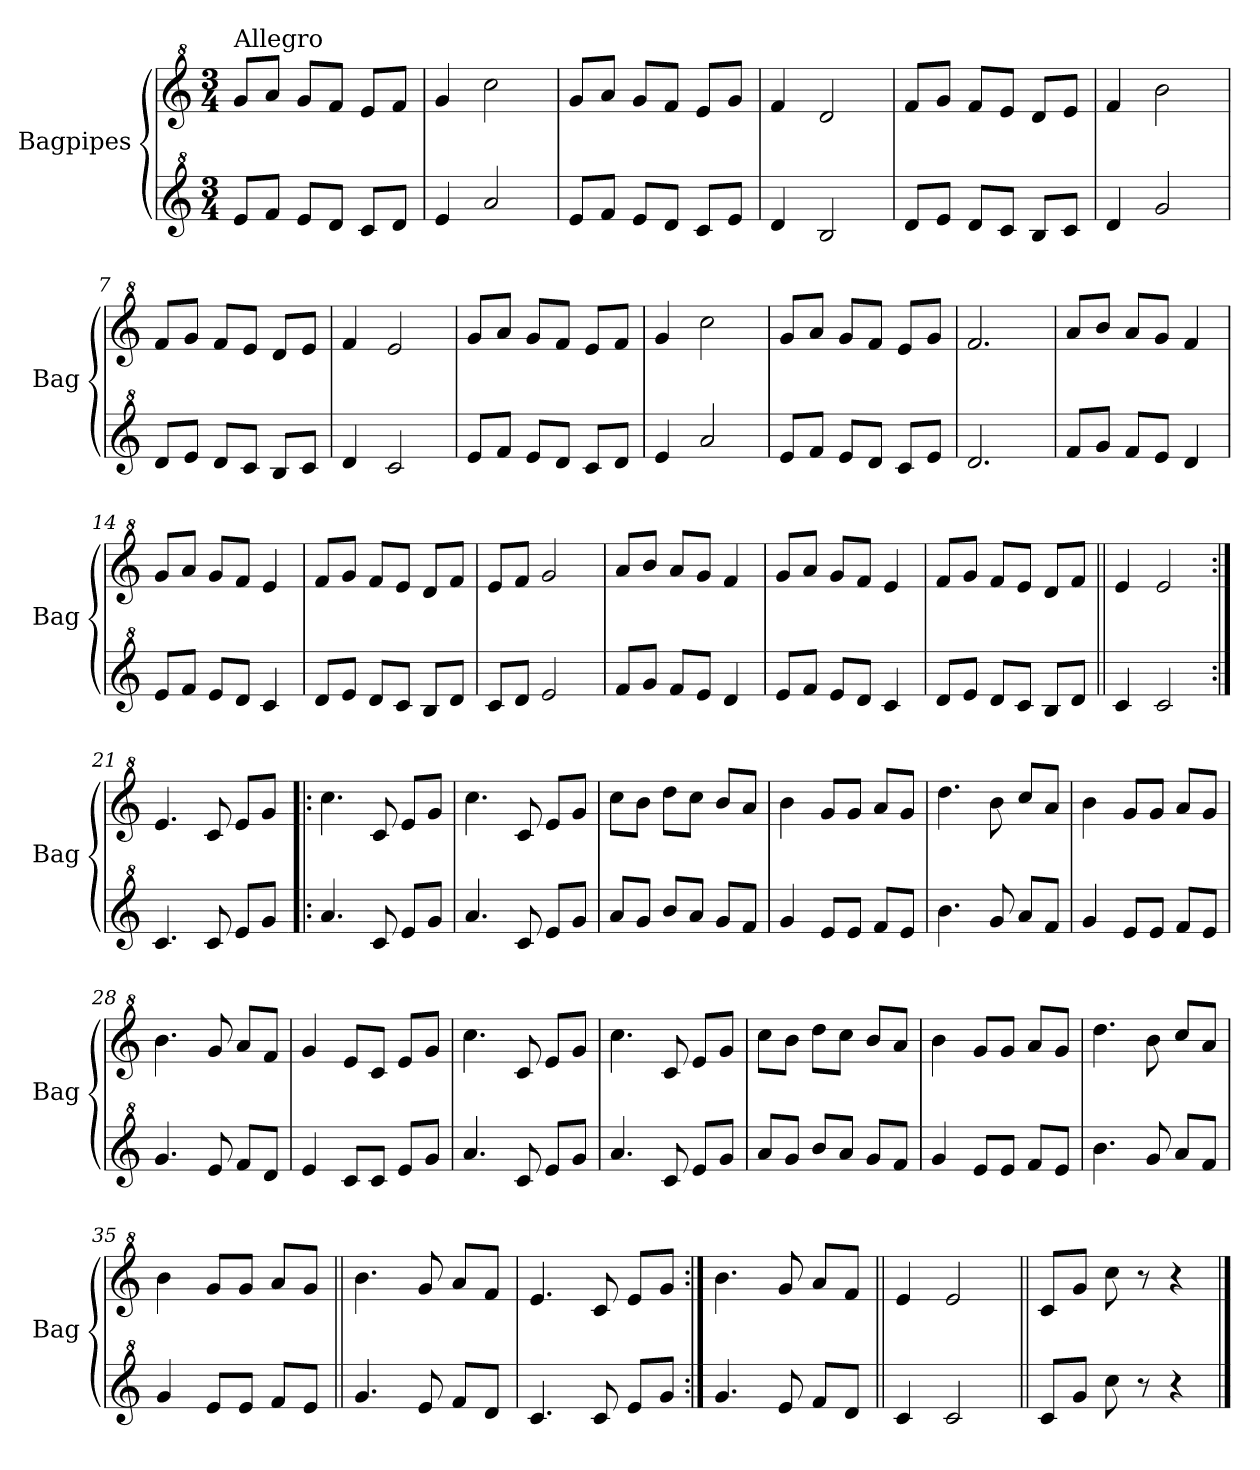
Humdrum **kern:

**kern	**kern
*part2	*part1
*staff2	*staff1
*I"Bagpipes	*I"Bagpipes
*I'Bag	*I'Bag
*clefG^2	*clefG^2
*k[]	*k[]
*C:	*C:
*M3/4	*M3/4
=1	=1
!	!LO:TX:a:t=Allegro
8ee/L	8gg/L
8ff/J	8aa/J
8ee/L	8gg/L
8dd/J	8ff/J
8cc/L	8ee/L
8dd/J	8ff/J
=2	=2
4ee/	4gg/
2aa/	2ccc\
=3	=3
8ee/L	8gg/L
8ff/J	8aa/J
8ee/L	8gg/L
8dd/J	8ff/J
8cc/L	8ee/L
8ee/J	8gg/J
=4	=4
4dd/	4ff/
2b/	2dd/
=5	=5
8dd/L	8ff/L
8ee/J	8gg/J
8dd/L	8ff/L
8cc/J	8ee/J
8b/L	8dd/L
8cc/J	8ee/J
=6	=6
4dd/	4ff/
2gg/	2bb\
=7	=7
8dd/L	8ff/L
8ee/J	8gg/J
8dd/L	8ff/L
8cc/J	8ee/J
8b/L	8dd/L
8cc/J	8ee/J
=8	=8
4dd/	4ff/
2cc/	2ee/
=9	=9
8ee/L	8gg/L
8ff/J	8aa/J
8ee/L	8gg/L
8dd/J	8ff/J
8cc/L	8ee/L
8dd/J	8ff/J
=10	=10
4ee/	4gg/
2aa/	2ccc\
!!LO:LB:g=z
=11	=11
8ee/L	8gg/L
8ff/J	8aa/J
8ee/L	8gg/L
8dd/J	8ff/J
8cc/L	8ee/L
8ee/J	8gg/J
=12	=12
2.dd/	2.ff/
=13	=13
8ff/L	8aa/L
8gg/J	8bb/J
8ff/L	8aa/L
8ee/J	8gg/J
4dd/	4ff/
=14	=14
8ee/L	8gg/L
8ff/J	8aa/J
8ee/L	8gg/L
8dd/J	8ff/J
4cc/	4ee/
=15	=15
8dd/L	8ff/L
8ee/J	8gg/J
8dd/L	8ff/L
8cc/J	8ee/J
8b/L	8dd/L
8dd/J	8ff/J
=16	=16
8cc/L	8ee/L
8dd/J	8ff/J
2ee/	2gg/
=17	=17
8ff/L	8aa/L
8gg/J	8bb/J
8ff/L	8aa/L
8ee/J	8gg/J
4dd/	4ff/
=18	=18
8ee/L	8gg/L
8ff/J	8aa/J
8ee/L	8gg/L
8dd/J	8ff/J
4cc/	4ee/
=19	=19
8dd/L	8ff/L
8ee/J	8gg/J
8dd/L	8ff/L
8cc/J	8ee/J
8b/L	8dd/L
8dd/J	8ff/J
!!LO:LB:g=z
=20||	=20||
4cc/	4ee/
2cc/	2ee/
=21:|!	=21:|!
4.cc/	4.ee/
8cc/	8cc/
8ee/L	8ee/L
8gg/J	8gg/J
=22!|:	=22!|:
4.aa/	4.ccc\
8cc/	8cc/
8ee/L	8ee/L
8gg/J	8gg/J
=23	=23
4.aa/	4.ccc\
8cc/	8cc/
8ee/L	8ee/L
8gg/J	8gg/J
=24	=24
8aa/L	8ccc\L
8gg/J	8bb\J
8bb/L	8ddd\L
8aa/J	8ccc\J
8gg/L	8bb/L
8ff/J	8aa/J
=25	=25
4gg/	4bb\
8ee/L	8gg/L
8ee/J	8gg/J
8ff/L	8aa/L
8ee/J	8gg/J
=26	=26
4.bb\	4.ddd\
8gg/	8bb\
8aa/L	8ccc/L
8ff/J	8aa/J
=27	=27
4gg/	4bb\
8ee/L	8gg/L
8ee/J	8gg/J
8ff/L	8aa/L
8ee/J	8gg/J
=28	=28
4.gg/	4.bb\
8ee/	8gg/
8ff/L	8aa/L
8dd/J	8ff/J
!!LO:LB:g=z
=29	=29
4ee/	4gg/
8cc/L	8ee/L
8cc/J	8cc/J
8ee/L	8ee/L
8gg/J	8gg/J
=30	=30
4.aa/	4.ccc\
8cc/	8cc/
8ee/L	8ee/L
8gg/J	8gg/J
=31	=31
4.aa/	4.ccc\
8cc/	8cc/
8ee/L	8ee/L
8gg/J	8gg/J
=32	=32
8aa/L	8ccc\L
8gg/J	8bb\J
8bb/L	8ddd\L
8aa/J	8ccc\J
8gg/L	8bb/L
8ff/J	8aa/J
=33	=33
4gg/	4bb\
8ee/L	8gg/L
8ee/J	8gg/J
8ff/L	8aa/L
8ee/J	8gg/J
=34	=34
4.bb\	4.ddd\
8gg/	8bb\
8aa/L	8ccc/L
8ff/J	8aa/J
=35	=35
4gg/	4bb\
8ee/L	8gg/L
8ee/J	8gg/J
8ff/L	8aa/L
8ee/J	8gg/J
=36||	=36||
4.gg/	4.bb\
8ee/	8gg/
8ff/L	8aa/L
8dd/J	8ff/J
!!LO:LB:g=z
=37	=37
4.cc/	4.ee/
8cc/	8cc/
8ee/L	8ee/L
8gg/J	8gg/J
=38:|!	=38:|!
4.gg/	4.bb\
8ee/	8gg/
8ff/L	8aa/L
8dd/J	8ff/J
=39||	=39||
4cc/	4ee/
2cc/	2ee/
=40||	=40||
8cc/L	8cc/L
8gg/J	8gg/J
8ccc\	8ccc\
8r	8r
4r	4r
==	==
*-	*-
